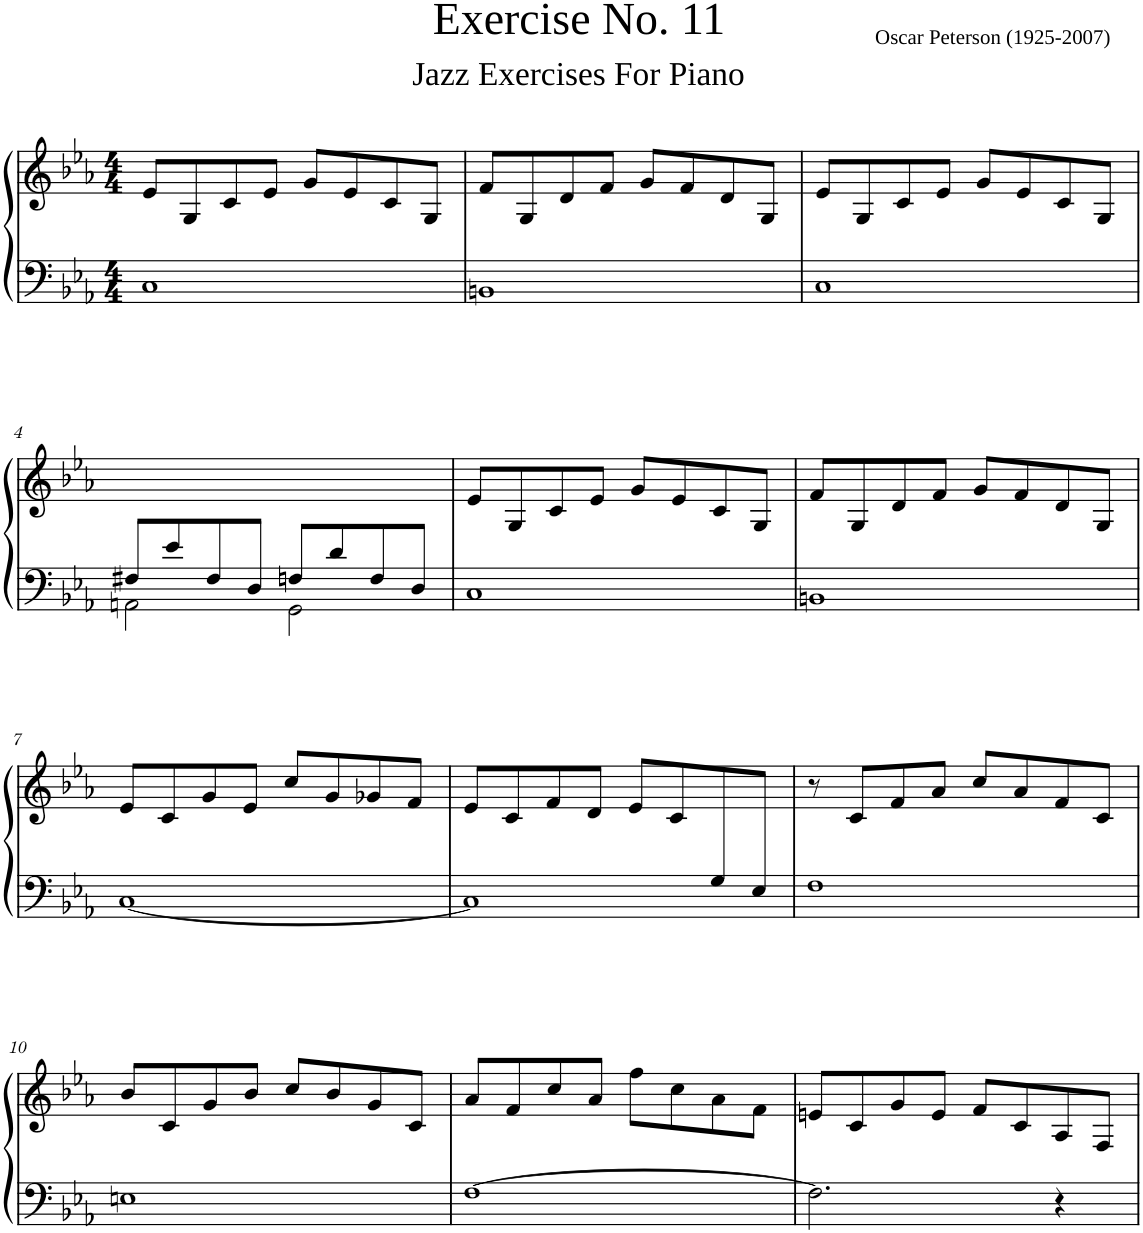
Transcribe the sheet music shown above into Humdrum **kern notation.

**kern	**kern
*part1	*part1
*staff2	*staff1
*I"Piano	*
*I'Pno	*
*clefF4	*clefG2
*k[b-e-a-]	*k[b-e-a-]
*M4/4	*M4/4
=1	=1
1C	8e-/L
.	8G/
.	8c/
.	8e-/J
.	8g/L
.	8e-/
.	8c/
.	8G/J
=2	=2
1BBn	8f/L
.	8G/
.	8d/
.	8f/J
.	8g/L
.	8f/
.	8d/
.	8G/J
=3	=3
1C	8e-/L
.	8G/
.	8c/
.	8e-/J
.	8g/L
.	8e-/
.	8c/
.	8G/J
!!LO:LB:g=z
=4	=4
*^	*
8F#X/L	2AAn\	1ryy
8e-/	.	.
8F#/	.	.
8D/J	.	.
8Fn/L	2GG\	.
8d/	.	.
8F/	.	.
8D/J	.	.
*v	*v	*
=5	=5
1C	8e-/L
.	8G/
.	8c/
.	8e-/J
.	8g/L
.	8e-/
.	8c/
.	8G/J
=6	=6
1BBn	8f/L
.	8G/
.	8d/
.	8f/J
.	8g/L
.	8f/
.	8d/
.	8G/J
!!LO:LB:g=z
=7	=7
[1C	8e-/L
.	8c/
.	8g/
.	8e-/J
.	8cc/L
.	8g/
.	8g-X/
.	8f/J
=8	=8
*^	*
2.ryy	1C]	8e-/L
.	.	8c/
.	.	8f/
.	.	8d/J
.	.	8e-/L
.	.	8c/
8G/	.	4ryy
8E-/J	.	.
*v	*v	*
=9	=9
1F	8r
.	8c/L
.	8f/
.	8a-/J
.	8cc/L
.	8a-/
.	8f/
.	8c/J
!!LO:LB:g=z
=10	=10
1En	8b-/L
.	8c/
.	8g/
.	8b-/J
.	8cc/L
.	8b-/
.	8g/
.	8c/J
=11	=11
[1F	8a-/L
.	8f/
.	8cc/
.	8a-/J
.	8ff\L
.	8cc\
.	8a-\
.	8f\J
=12	=12
2.F\]	8en/L
.	8c/
.	8g/
.	8e/J
.	8f/L
.	8c/
4r	8A-/
.	8F/J
=	=
*-	*-
